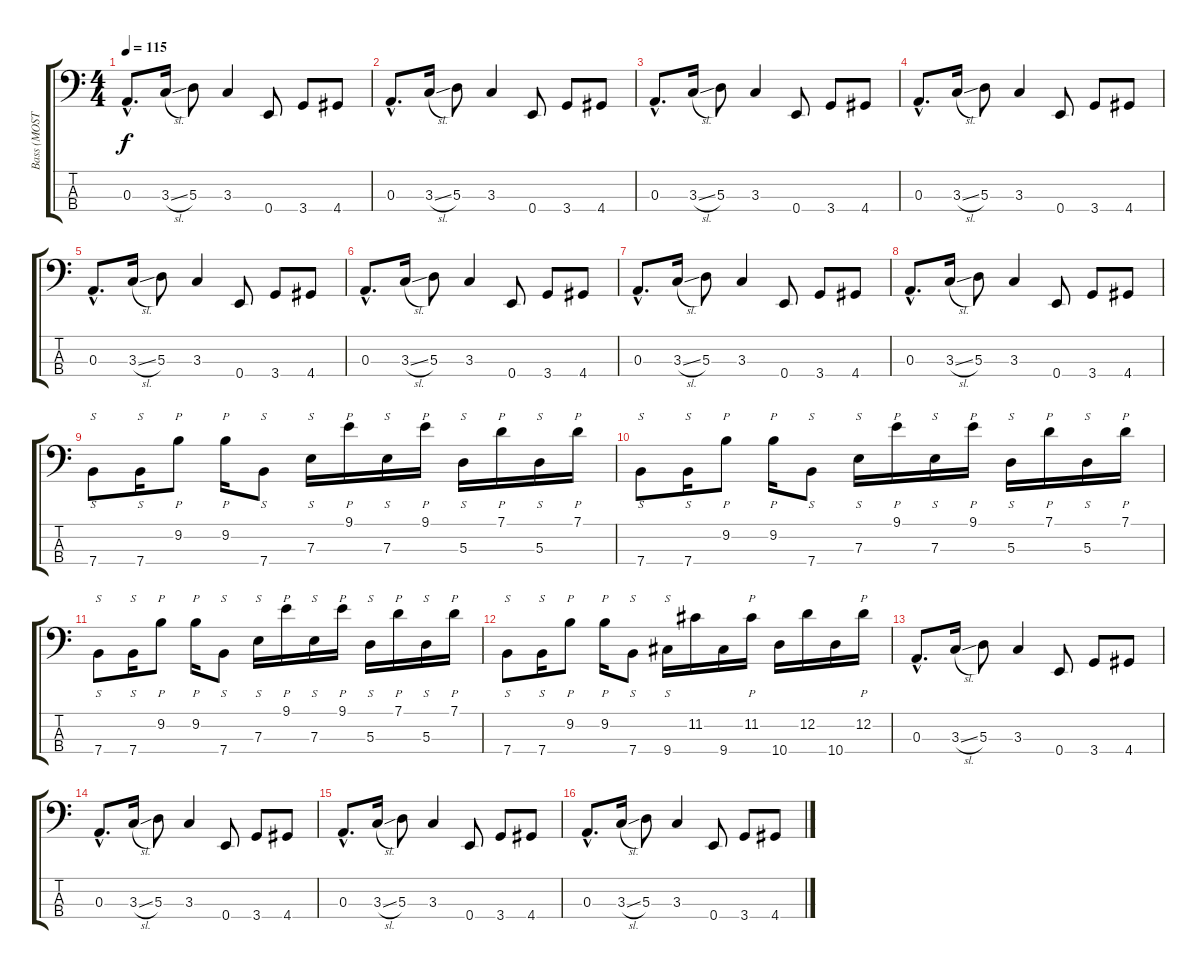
\track ("Bass (MOSTA)" "Bass (MOST") {instrument electricbassfinger}
\staff {score tabs}
\tuning (G2 D2 A1 E1) {hide}
\ts (4 4)
\tempo 115
\clef f4
\ks c
0.3{hac}.8{d dy f} 3.3{sl}.16 5.3.8 3.3.4 0.4.8 3.4.8 4.4.8 |
0.3{hac}.8{d} 3.3{sl}.16 5.3.8 3.3.4 0.4.8 3.4.8 4.4.8 |
0.3{hac}.8{d} 3.3{sl}.16 5.3.8 3.3.4 0.4.8 3.4.8 4.4.8 |
0.3{hac}.8{d} 3.3{sl}.16 5.3.8 3.3.4 0.4.8 3.4.8 4.4.8 |
0.3{hac}.8{d} 3.3{sl}.16 5.3.8 3.3.4 0.4.8 3.4.8 4.4.8 |
0.3{hac}.8{d} 3.3{sl}.16 5.3.8 3.3.4 0.4.8 3.4.8 4.4.8 |
0.3{hac}.8{d} 3.3{sl}.16 5.3.8 3.3.4 0.4.8 3.4.8 4.4.8 |
0.3{hac}.8{d} 3.3{sl}.16 5.3.8 3.3.4 0.4.8 3.4.8 4.4.8 |
7.4.8{s} 7.4.16{s} 9.2.8{p} 9.2.16{p} 7.4.8{s} 7.3.16{s} 9.1.16{p} 7.3.16{s} 9.1.16{p} 5.3.16{s} 7.1.16{p} 5.3.16{s} 7.1.16{p} |
7.4.8{s} 7.4.16{s} 9.2.8{p} 9.2.16{p} 7.4.8{s} 7.3.16{s} 9.1.16{p} 7.3.16{s} 9.1.16{p} 5.3.16{s} 7.1.16{p} 5.3.16{s} 7.1.16{p} |
7.4.8{s} 7.4.16{s} 9.2.8{p} 9.2.16{p} 7.4.8{s} 7.3.16{s} 9.1.16{p} 7.3.16{s} 9.1.16{p} 5.3.16{s} 7.1.16{p} 5.3.16{s} 7.1.16{p} |
7.4.8{s} 7.4.16{s} 9.2.8{p} 9.2.16{p} 7.4.8{s} 9.4.16{s} 11.2.16 9.4.16 11.2.16{p} 10.4.16 12.2.16 10.4.16 12.2.16{p} |
0.3{hac}.8{d} 3.3{sl}.16 5.3.8 3.3.4 0.4.8 3.4.8 4.4.8 |
0.3{hac}.8{d} 3.3{sl}.16 5.3.8 3.3.4 0.4.8 3.4.8 4.4.8 |
0.3{hac}.8{d} 3.3{sl}.16 5.3.8 3.3.4 0.4.8 3.4.8 4.4.8 |
0.3{hac}.8{d} 3.3{sl}.16 5.3.8 3.3.4 0.4.8 3.4.8 4.4.8
